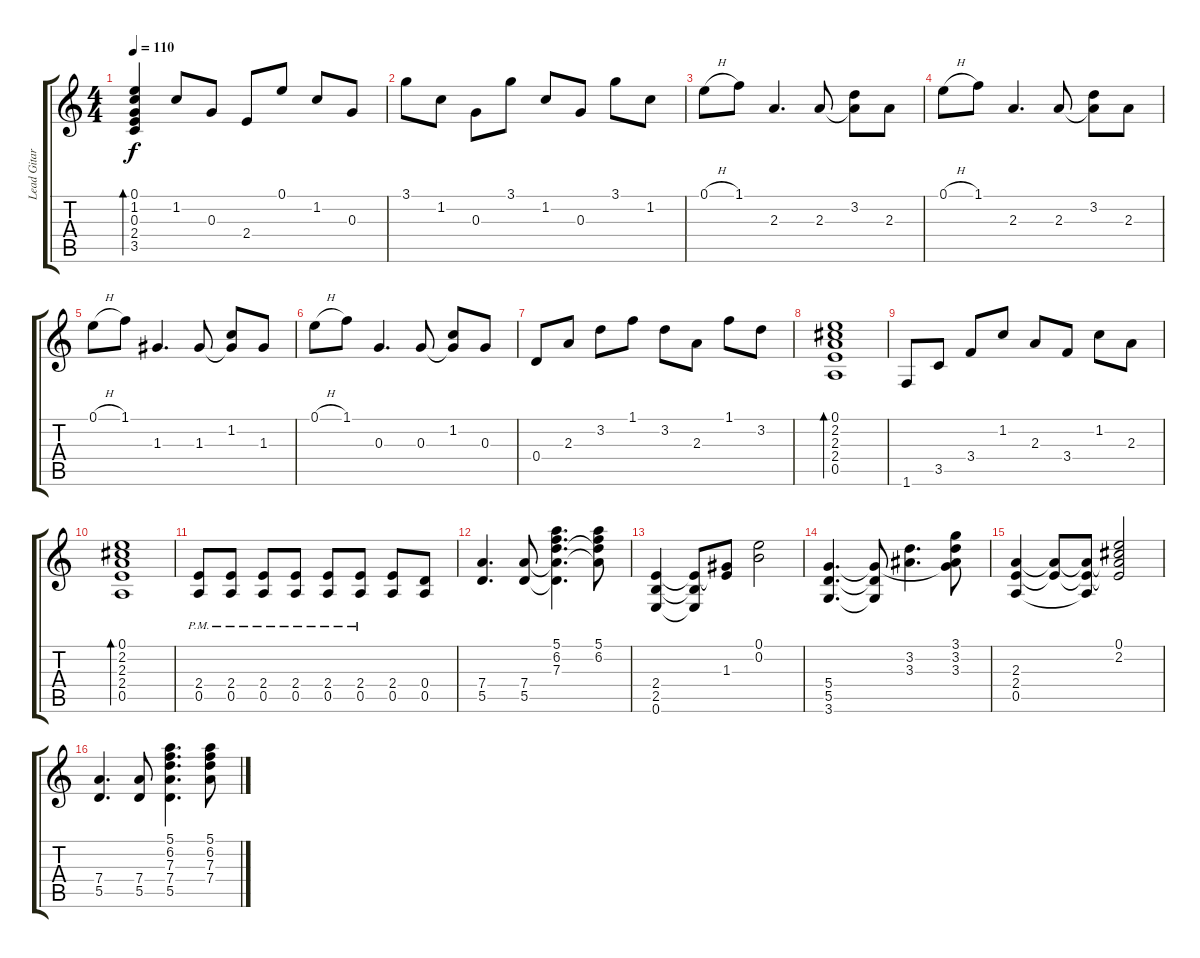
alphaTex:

\track ("Lead Gitar" "Lead Gitar") {instrument electricguitarclean}
\staff {score tabs}
\tuning (E4 B3 G3 D3 A2 E2) {hide}
\ts (4 4)
\tempo 110
\clef g2
\ks c
(0.1 1.2 0.3 2.4 3.5).4{bd 60 dy f} 1.2.8 0.3.8 2.4.8 0.1.8 1.2.8 0.3.8 |
3.1.8 1.2.8 0.3.8 3.1.8 1.2.8 0.3.8 3.1.8 1.2.8 |
0.1{h}.8 1.1.8 2.3.4{d} 2.3.8 (3.2 2.3{t}).8 2.3.8 |
0.1{h}.8 1.1.8 2.3.4{d} 2.3.8 (3.2 2.3{t}).8 2.3.8 |
0.1{h}.8 1.1.8 1.3.4{d} 1.3.8 (1.2 1.3{t}).8 1.3.8 |
0.1{h}.8 1.1.8 0.3.4{d} 0.3.8 (1.2 0.3{t}).8 0.3.8 |
0.4.8 2.3.8 3.2.8 1.1.8 3.2.8 2.3.8 1.1.8 3.2.8 |
(0.1 2.2 2.3 2.4 0.5).1{bd 60} |
1.6.8 3.5.8 3.4.8 1.2.8 2.3.8 3.4.8 1.2.8 2.3.8 |
(0.1 2.2 2.3 2.4 0.5).1{bd 60} |
(2.4{pm} 0.5{pm}).8{instrument distortionguitar} (2.4{pm} 0.5{pm}).8 (2.4{pm} 0.5{pm}).8 (2.4{pm} 0.5{pm}).8 (2.4{pm} 0.5{pm}).8 (2.4{pm} 0.5{pm}).8 (2.4 0.5).8 (0.4 0.5).8 |
(7.4 5.5).4{d} (7.4 5.5).8 (5.1 6.2 7.3 7.4{t} 5.5{t}).4{d} (5.1 6.2 7.3{t} 7.4{t}).8 |
(2.4 2.5 0.6).4 (2.4{t} 2.5{t} 0.6{t}).8 (1.3 2.4{t}).8 (0.1 0.2).2 |
(5.4 5.5 3.6).4{d} (5.4{t} 5.5{t} 3.6{t}).8 (3.2 3.3).4{d} (3.1 3.2 3.3 5.4{t}).8 |
(2.3 2.4 0.5).4 (2.3{t} 2.4{t}).8 (2.3{t} 2.4{t} 0.5{t}).8 (0.1 2.2 2.3{t} 2.4{t}).2 |
(7.4 5.5).4{d} (7.4 5.5).8 (5.1 6.2 7.3 7.4 5.5).4{d} (5.1 6.2 7.3 7.4).8
